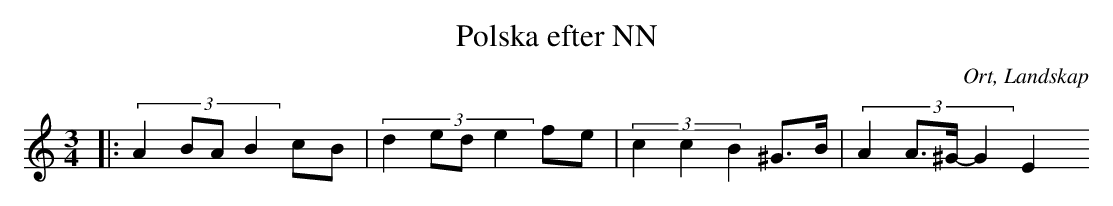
X:1
T:Polska efter NN
O:Ort, Landskap
M:3/4
L:1/8
K:C
|: (3:2:4 A2 BA B2 cB| (3:2:4 d2 ed e2 fe|(3:2:3 c2 c2 B2 ^G>B|(3:2:4 A2 A>^G-G2 E2
